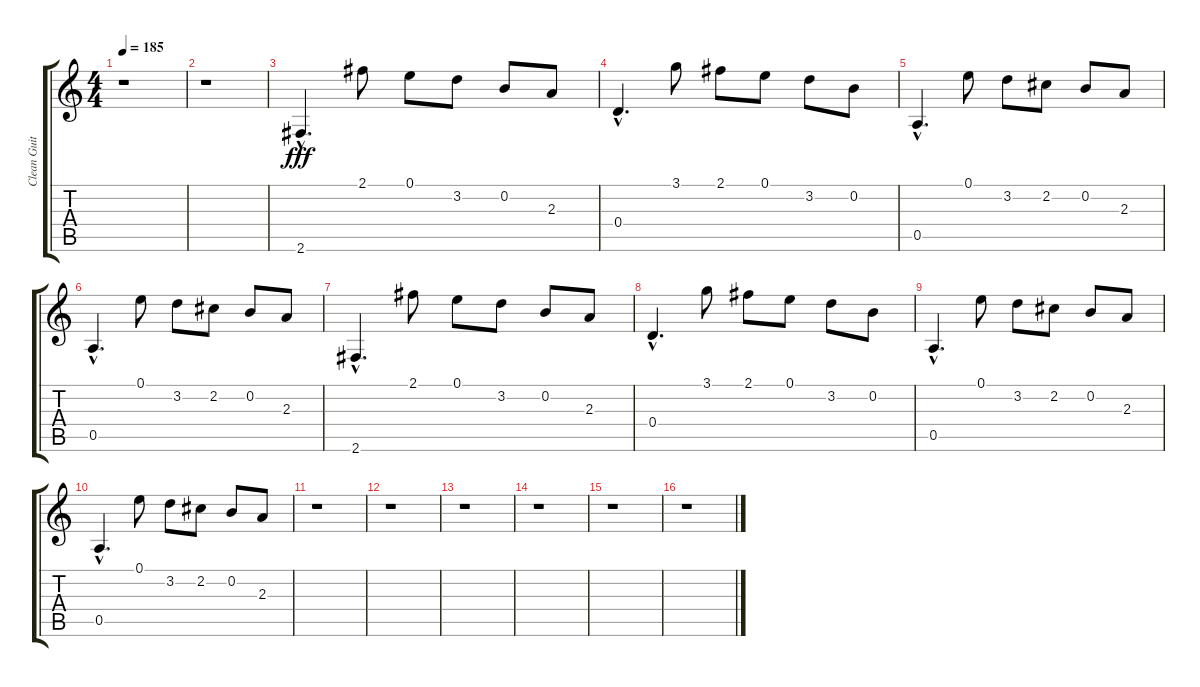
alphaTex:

\track ("Clean Guitar" "Clean Guit") {instrument acousticguitarnylon}
\staff {score tabs}
\tuning (E4 B3 G3 D3 A2 E2) {hide}
\ts (4 4)
\tempo 185
\clef g2
\ks c
r.1{dy fff} |
r.1 |
2.6{hac}.4{d} 2.1.8 0.1.8 3.2.8 0.2.8 2.3.8 |
0.4{hac}.4{d} 3.1.8 2.1.8 0.1.8 3.2.8 0.2.8 |
0.5{hac}.4{d} 0.1.8 3.2.8 2.2.8 0.2.8 2.3.8 |
0.5{hac}.4{d} 0.1.8 3.2.8 2.2.8 0.2.8 2.3.8 |
2.6{hac}.4{d} 2.1.8 0.1.8 3.2.8 0.2.8 2.3.8 |
0.4{hac}.4{d} 3.1.8 2.1.8 0.1.8 3.2.8 0.2.8 |
0.5{hac}.4{d} 0.1.8 3.2.8 2.2.8 0.2.8 2.3.8 |
0.5{hac}.4{d} 0.1.8 3.2.8 2.2.8 0.2.8 2.3.8 |
r.1 |
r.1 |
r.1 |
r.1 |
r.1 |
r.1
